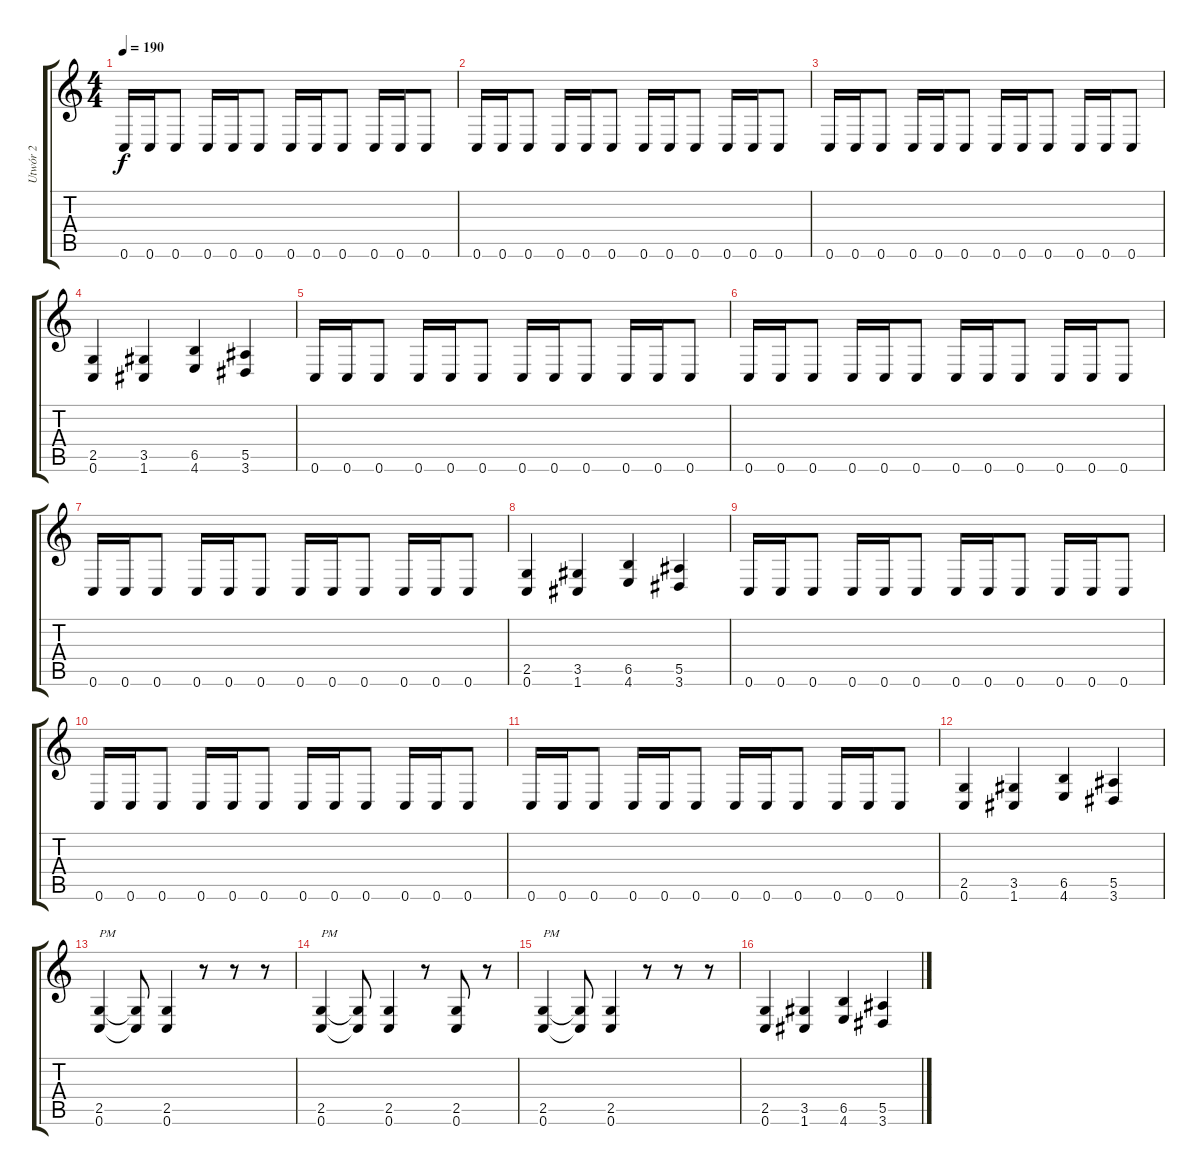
\track ("Utwór 2" "Utwór 2") {instrument overdrivenguitar}
\staff {score tabs}
\tuning (C4 G3 Eb3 Bb2 F2 C2) {hide}
\ts (4 4)
\tempo 190
\clef g2
\ks c
0.6.16{dy f} 0.6.16 0.6.8 0.6.16 0.6.16 0.6.8 0.6.16 0.6.16 0.6.8 0.6.16 0.6.16 0.6.8 |
0.6.16 0.6.16 0.6.8 0.6.16 0.6.16 0.6.8 0.6.16 0.6.16 0.6.8 0.6.16 0.6.16 0.6.8 |
0.6.16 0.6.16 0.6.8 0.6.16 0.6.16 0.6.8 0.6.16 0.6.16 0.6.8 0.6.16 0.6.16 0.6.8 |
(2.5 0.6).4 (3.5 1.6).4 (6.5 4.6).4 (5.5 3.6).4 |
0.6.16 0.6.16 0.6.8 0.6.16 0.6.16 0.6.8 0.6.16 0.6.16 0.6.8 0.6.16 0.6.16 0.6.8 |
0.6.16 0.6.16 0.6.8 0.6.16 0.6.16 0.6.8 0.6.16 0.6.16 0.6.8 0.6.16 0.6.16 0.6.8 |
0.6.16 0.6.16 0.6.8 0.6.16 0.6.16 0.6.8 0.6.16 0.6.16 0.6.8 0.6.16 0.6.16 0.6.8 |
(2.5 0.6).4 (3.5 1.6).4 (6.5 4.6).4 (5.5 3.6).4 |
0.6.16 0.6.16 0.6.8 0.6.16 0.6.16 0.6.8 0.6.16 0.6.16 0.6.8 0.6.16 0.6.16 0.6.8 |
0.6.16 0.6.16 0.6.8 0.6.16 0.6.16 0.6.8 0.6.16 0.6.16 0.6.8 0.6.16 0.6.16 0.6.8 |
0.6.16 0.6.16 0.6.8 0.6.16 0.6.16 0.6.8 0.6.16 0.6.16 0.6.8 0.6.16 0.6.16 0.6.8 |
(2.5 0.6).4 (3.5 1.6).4 (6.5 4.6).4 (5.5 3.6).4 |
(2.5 0.6).4{txt "PM"} (2.5{t} 0.6{t}).8 (2.5 0.6).4 r.8 r.8 r.8 |
(2.5 0.6).4{txt "PM"} (2.5{t} 0.6{t}).8 (2.5 0.6).4 r.8 (2.5 0.6).8 r.8 |
(2.5 0.6).4{txt "PM"} (2.5{t} 0.6{t}).8 (2.5 0.6).4 r.8 r.8 r.8 |
(2.5 0.6).4 (3.5 1.6).4 (6.5 4.6).4 (5.5 3.6).4
